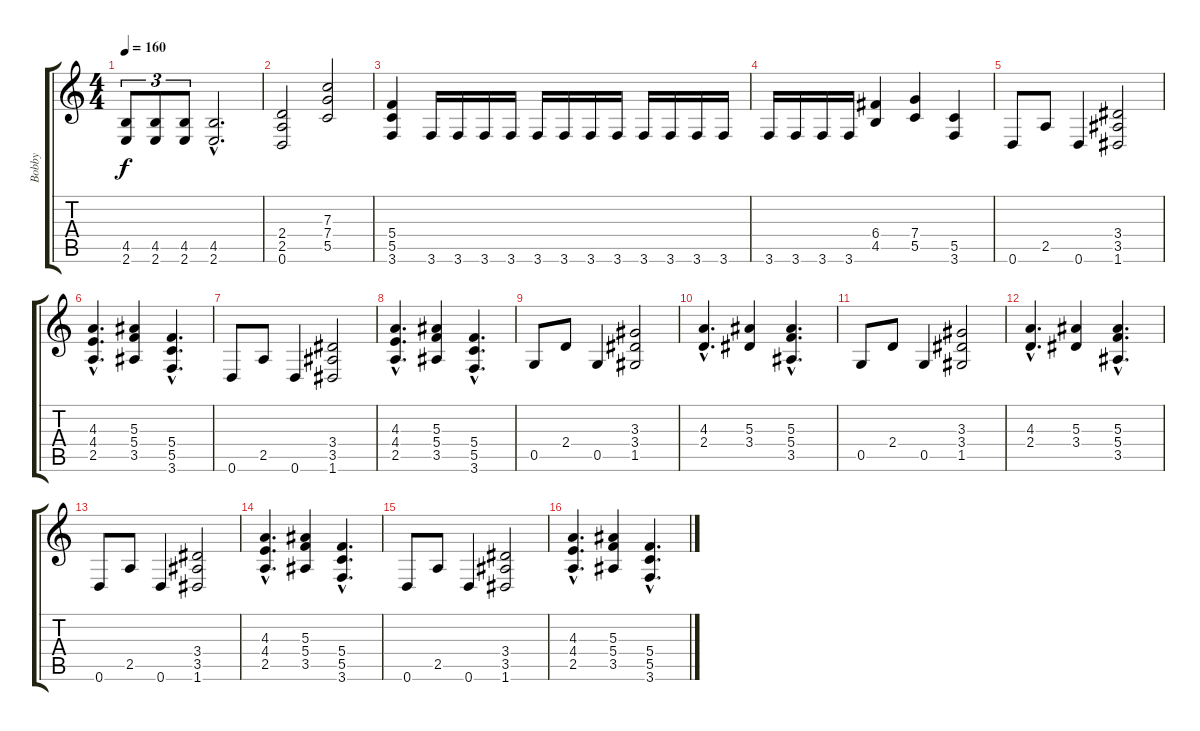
\track ("Bobby" "Bobby") {instrument distortionguitar}
\staff {score tabs}
\tuning (D4 A3 F3 C3 G2 D2) {hide}
\ts (4 4)
\tempo 160
\clef g2
\ks c
(4.5 2.6).8{tu (3 2) dy f} (4.5 2.6).8{tu (3 2)} (4.5 2.6).8{tu (3 2)} (4.5{hac} 2.6{hac}).2{d} |
(2.4 2.5 0.6).2 (7.3 7.4 5.5).2 |
(5.4 5.5 3.6).4 3.6.16 3.6.16 3.6.16 3.6.16 3.6.16 3.6.16 3.6.16 3.6.16 3.6.16 3.6.16 3.6.16 3.6.16 |
3.6.16 3.6.16 3.6.16 3.6.16 (6.4 4.5).4 (7.4 5.5).4 (5.5 3.6).4 |
0.6.8 2.5.8 0.6.4 (3.4 3.5 1.6).2 |
(4.3{hac} 4.4{hac} 2.5{hac}).4{d} (5.3 5.4 3.5).4 (5.4{hac} 5.5{hac} 3.6{hac}).4{d} |
0.6.8 2.5.8 0.6.4 (3.4 3.5 1.6).2 |
(4.3{hac} 4.4{hac} 2.5{hac}).4{d} (5.3 5.4 3.5).4 (5.4{hac} 5.5{hac} 3.6{hac}).4{d} |
0.5.8 2.4.8 0.5.4 (3.3 3.4 1.5).2 |
(4.3{hac} 2.4{hac}).4{d} (5.3 3.4).4 (5.3{hac} 5.4{hac} 3.5{hac}).4{d} |
0.5.8 2.4.8 0.5.4 (3.3 3.4 1.5).2 |
(4.3{hac} 2.4{hac}).4{d} (5.3 3.4).4 (5.3{hac} 5.4{hac} 3.5{hac}).4{d} |
0.6.8 2.5.8 0.6.4 (3.4 3.5 1.6).2 |
(4.3{hac} 4.4{hac} 2.5{hac}).4{d} (5.3 5.4 3.5).4 (5.4{hac} 5.5{hac} 3.6{hac}).4{d} |
0.6.8 2.5.8 0.6.4 (3.4 3.5 1.6).2 |
(4.3{hac} 4.4{hac} 2.5{hac}).4{d} (5.3 5.4 3.5).4 (5.4{hac} 5.5{hac} 3.6{hac}).4{d}
